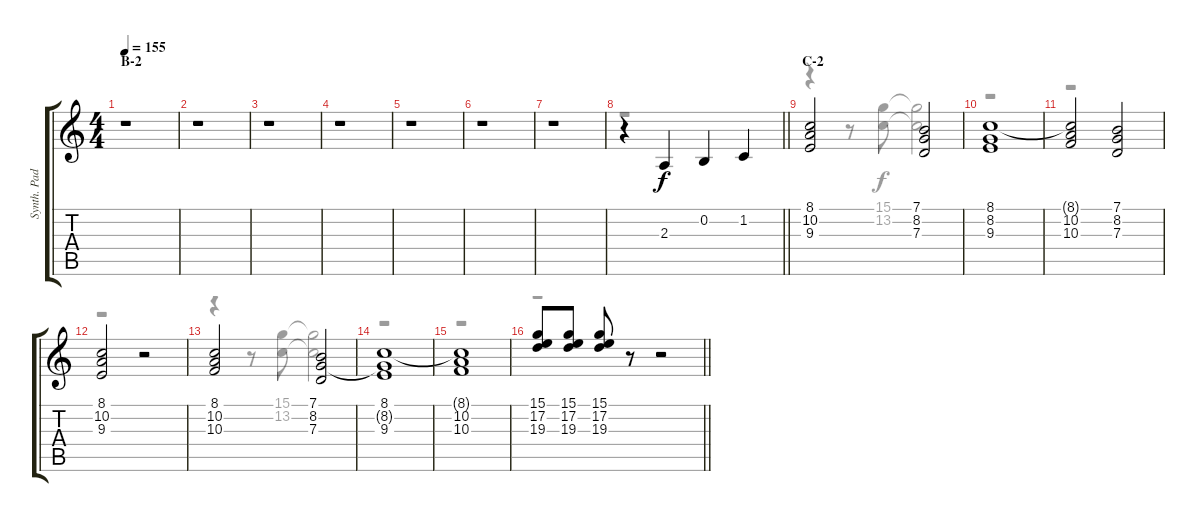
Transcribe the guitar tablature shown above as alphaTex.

\track ("Synth. Pad" "Synth. Pad") {instrument pad2warm}
\staff {score tabs}
\tuning (E4 B3 G3 D3 A2 E2) {hide}
\voice
\ts (4 4)
\section ("" "B-2")
\tempo 155
\clef g2
\ks c
r.1{dy f} |
r.1 |
r.1 |
r.1 |
r.1 |
r.1 |
r.1 |
\barLineRight lightlight
r.4 2.3.4 0.2.4 1.2.4 |
\section ("" "C-2")
(8.1 10.2 9.3).2 (7.1 8.2 7.3).2 |
(8.1 8.2 9.3).1 |
(8.1{t} 10.2 10.3).2 (7.1 8.2 7.3).2 |
(8.1 10.2 9.3).2 r.2 |
(8.1 10.2 10.3).2 (7.1 8.2 7.3).2 |
(8.1 8.2{t} 9.3).1 |
(8.1{t} 10.2 10.3).1 |
\barLineRight lightlight
(15.1 17.2 19.3).8 (15.1 17.2 19.3).8 (15.1 17.2 19.3).8 r.8 r.2
\voice
\clef g2
\ottava regular
\simile none
\ks c
r.1{dy f} |
r.1 |
r.1 |
r.1 |
r.1 |
r.1 |
r.1 |
\barLineRight lightlight
r.1 |
r.4 r.8 (15.1 13.2).8 (15.1{t} 13.2{t}).2 |
r.1 |
r.1 |
r.1 |
r.4 r.8 (15.1 13.2).8 (15.1{t} 13.2{t}).2 |
r.1 |
r.1 |
\barLineRight lightlight
r.1
